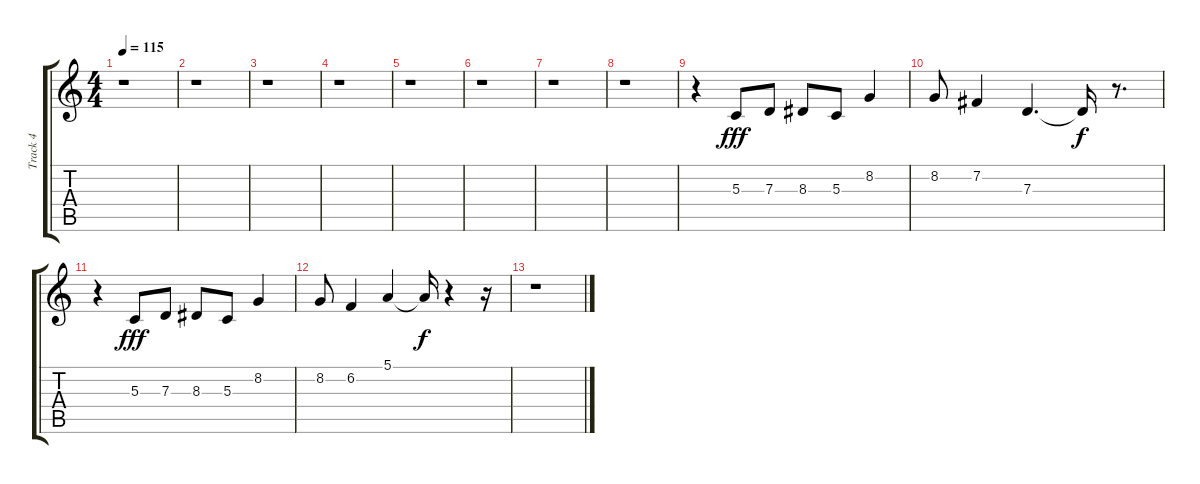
\track ("Track 4" "Track 4") {instrument pad3polysynth}
\staff {score tabs}
\tuning (E4 B3 G3 D3 A2 E2) {hide}
\ts (4 4)
\tempo 115
\clef g2
\ks c
r.1{dy f} |
r.1 |
r.1 |
r.1 |
r.1 |
r.1 |
r.1 |
r.1 |
r.4 5.3.8{dy fff} 7.3.8 8.3.8 5.3.8 8.2.4 |
8.2.8 7.2.4 7.3.4{d} 7.3{t}.16{dy f} r.8{d} |
r.4 5.3.8{dy fff} 7.3.8 8.3.8 5.3.8 8.2.4 |
8.2.8 6.2.4 5.1.4 5.1{t}.16{dy f} r.4 r.16 |
r.1
